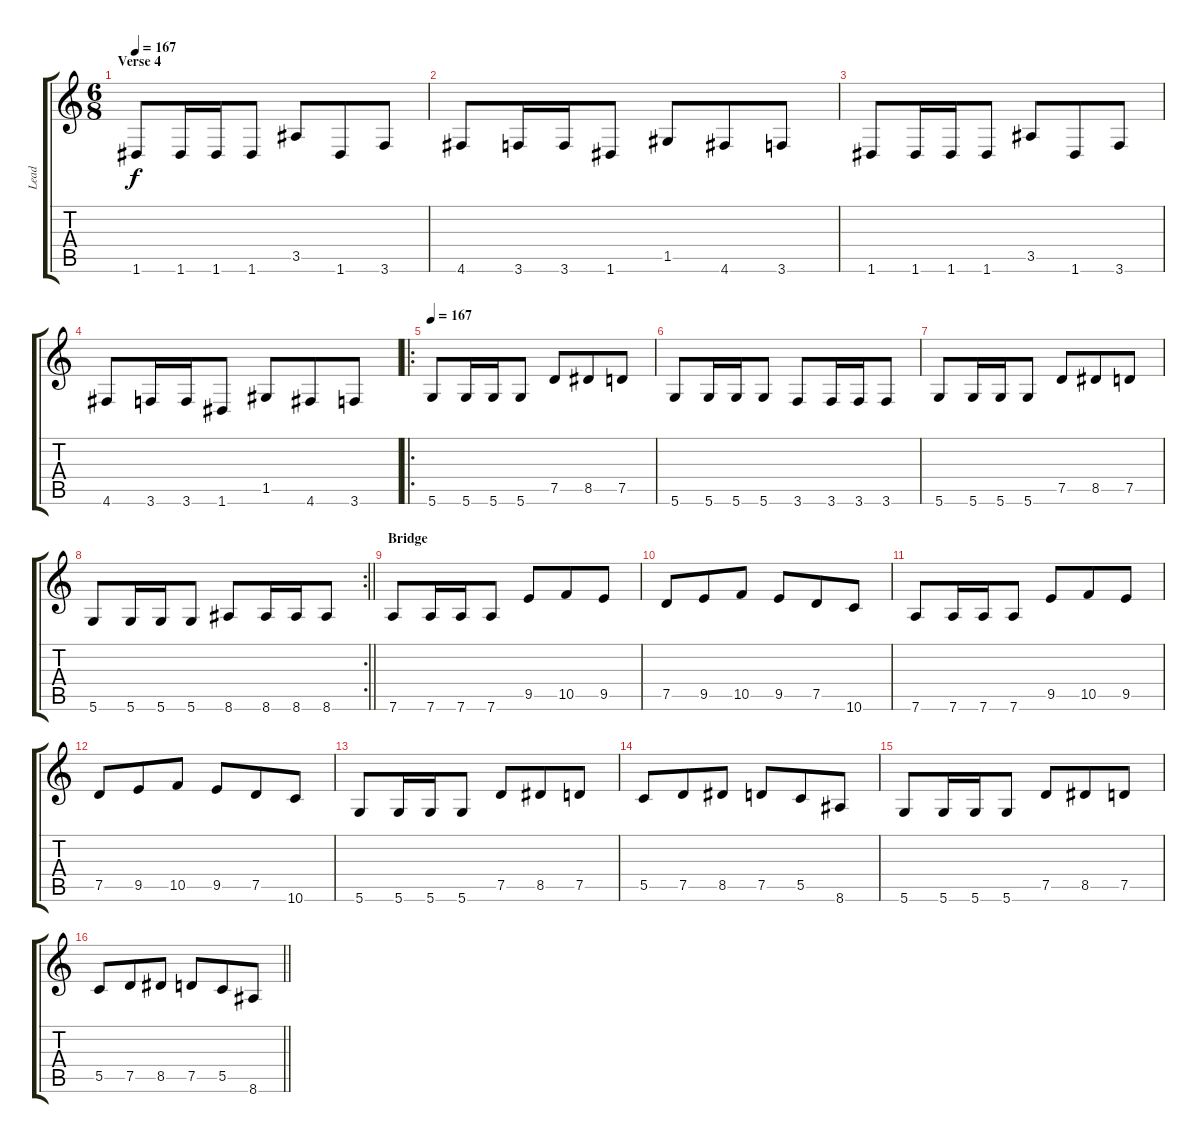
\track ("Lead" "Lead") {instrument distortionguitar}
\staff {score tabs}
\tuning (D4 A3 F3 C3 G2 D2) {hide}
\ts (6 8)
\section ("" "Verse 4")
\tempo 167
\clef g2
\ks c
1.6.8{dy f} 1.6.16 1.6.16 1.6.8 3.5.8 1.6.8 3.6.8 |
4.6.8 3.6.16 3.6.16 1.6.8 1.5.8 4.6.8 3.6.8 |
1.6.8 1.6.16 1.6.16 1.6.8 3.5.8 1.6.8 3.6.8 |
4.6.8 3.6.16 3.6.16 1.6.8 1.5.8 4.6.8 3.6.8 |
\ro
\tempo 167
5.6.8 5.6.16 5.6.16 5.6.8 7.5.8 8.5.8 7.5.8 |
5.6.8 5.6.16 5.6.16 5.6.8 3.6.8 3.6.16 3.6.16 3.6.8 |
5.6.8 5.6.16 5.6.16 5.6.8 7.5.8 8.5.8 7.5.8 |
\rc 2
\barLineRight lightlight
5.6.8 5.6.16 5.6.16 5.6.8 8.6.8 8.6.16 8.6.16 8.6.8 |
\section ("" "Bridge")
7.6.8 7.6.16 7.6.16 7.6.8 9.5.8 10.5.8 9.5.8 |
7.5.8 9.5.8 10.5.8 9.5.8 7.5.8 10.6.8 |
7.6.8 7.6.16 7.6.16 7.6.8 9.5.8 10.5.8 9.5.8 |
7.5.8 9.5.8 10.5.8 9.5.8 7.5.8 10.6.8 |
5.6.8 5.6.16 5.6.16 5.6.8 7.5.8 8.5.8 7.5.8 |
5.5.8 7.5.8 8.5.8 7.5.8 5.5.8 8.6.8 |
5.6.8 5.6.16 5.6.16 5.6.8 7.5.8 8.5.8 7.5.8 |
\barLineRight lightlight
5.5.8 7.5.8 8.5.8 7.5.8 5.5.8 8.6.8
